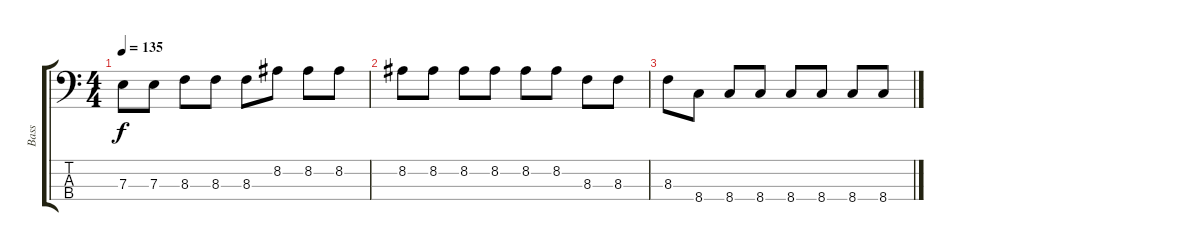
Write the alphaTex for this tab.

\track ("Bass" "Bass") {instrument fretlessbass}
\staff {score tabs}
\tuning (G2 D2 A1 E1) {hide}
\ts (4 4)
\tempo 135
\clef f4
\ks c
7.3.8{dy f} 7.3.8 8.3.8 8.3.8 8.3.8 8.2.8 8.2.8 8.2.8 |
8.2.8 8.2.8 8.2.8 8.2.8 8.2.8 8.2.8 8.3.8 8.3.8 |
8.3.8 8.4.8 8.4.8 8.4.8 8.4.8 8.4.8 8.4.8 8.4.8
